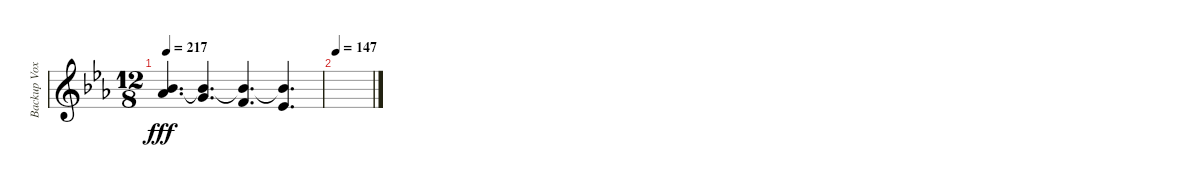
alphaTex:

\track ("Backup Vox" "Backup Vox") {instrument choiraahs}
\staff {score}
\tuning (E4 B3 G3 D3 A2 E2 B1) {hide}
\ts (12 8)
\tempo 217
\clef g2
\ks eb
(6.1 13.3).4{d dy fff} (6.1{t} 12.3).4{d} (6.1{t} 10.3).4{d} (6.1{t} 13.4).4{d} |
\tempo 147
